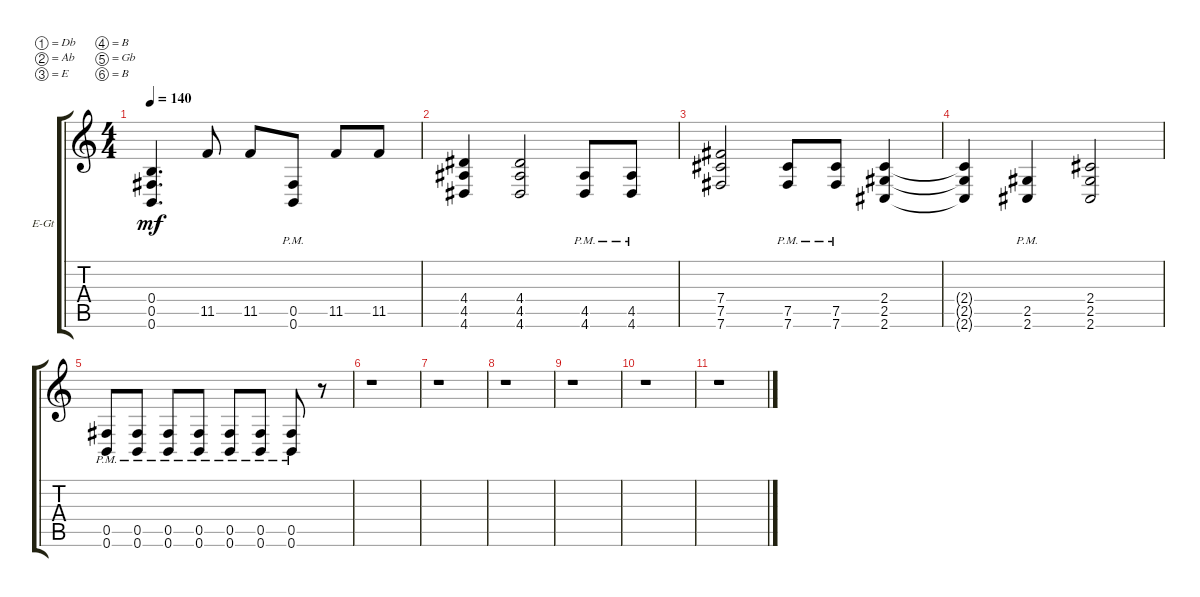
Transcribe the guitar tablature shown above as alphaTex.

\bracketExtendMode groupsimilarinstruments
\firstSystemTrackNameOrientation horizontal
\otherSystemsTrackNameOrientation horizontal
\track ("Rhythm" "E-Gt") {instrument distortionguitar}
\staff {score tabs}
\tuning (Db4 Ab3 E3 B2 Gb2 B1)
\ts (4 4)
\tempo 140
\clef g2
\ks c
(0.6 0.5 0.4).4{d dy mf} 11.5.8 11.5.8 (0.6{pm} 0.5{pm}).8 11.5.8 11.5.8 |
(4.6 4.5 4.4).4 (4.6 4.5 4.4).2 (4.6{pm} 4.5{pm}).8 (4.6{pm} 4.5{pm}).8 |
(7.6 7.5 7.4).2 (7.6{pm} 7.5{pm}).8 (7.6{pm} 7.5{pm}).8 (2.6 2.5 2.4).4 |
(2.6{t} 2.5{t} 2.4{t}).4 (2.6{pm} 2.5{pm}).4 (2.6 2.5 2.4).2 |
(0.5{pm} 0.6{pm}).8 (0.5{pm} 0.6{pm}).8 (0.5{pm} 0.6{pm}).8 (0.5{pm} 0.6{pm}).8 (0.5{pm} 0.6{pm}).8 (0.5{pm} 0.6{pm}).8 (0.5{pm} 0.6{pm}).8 r.8 |
r.1 |
r.1 |
r.1 |
r.1 |
r.1 |
r.1
